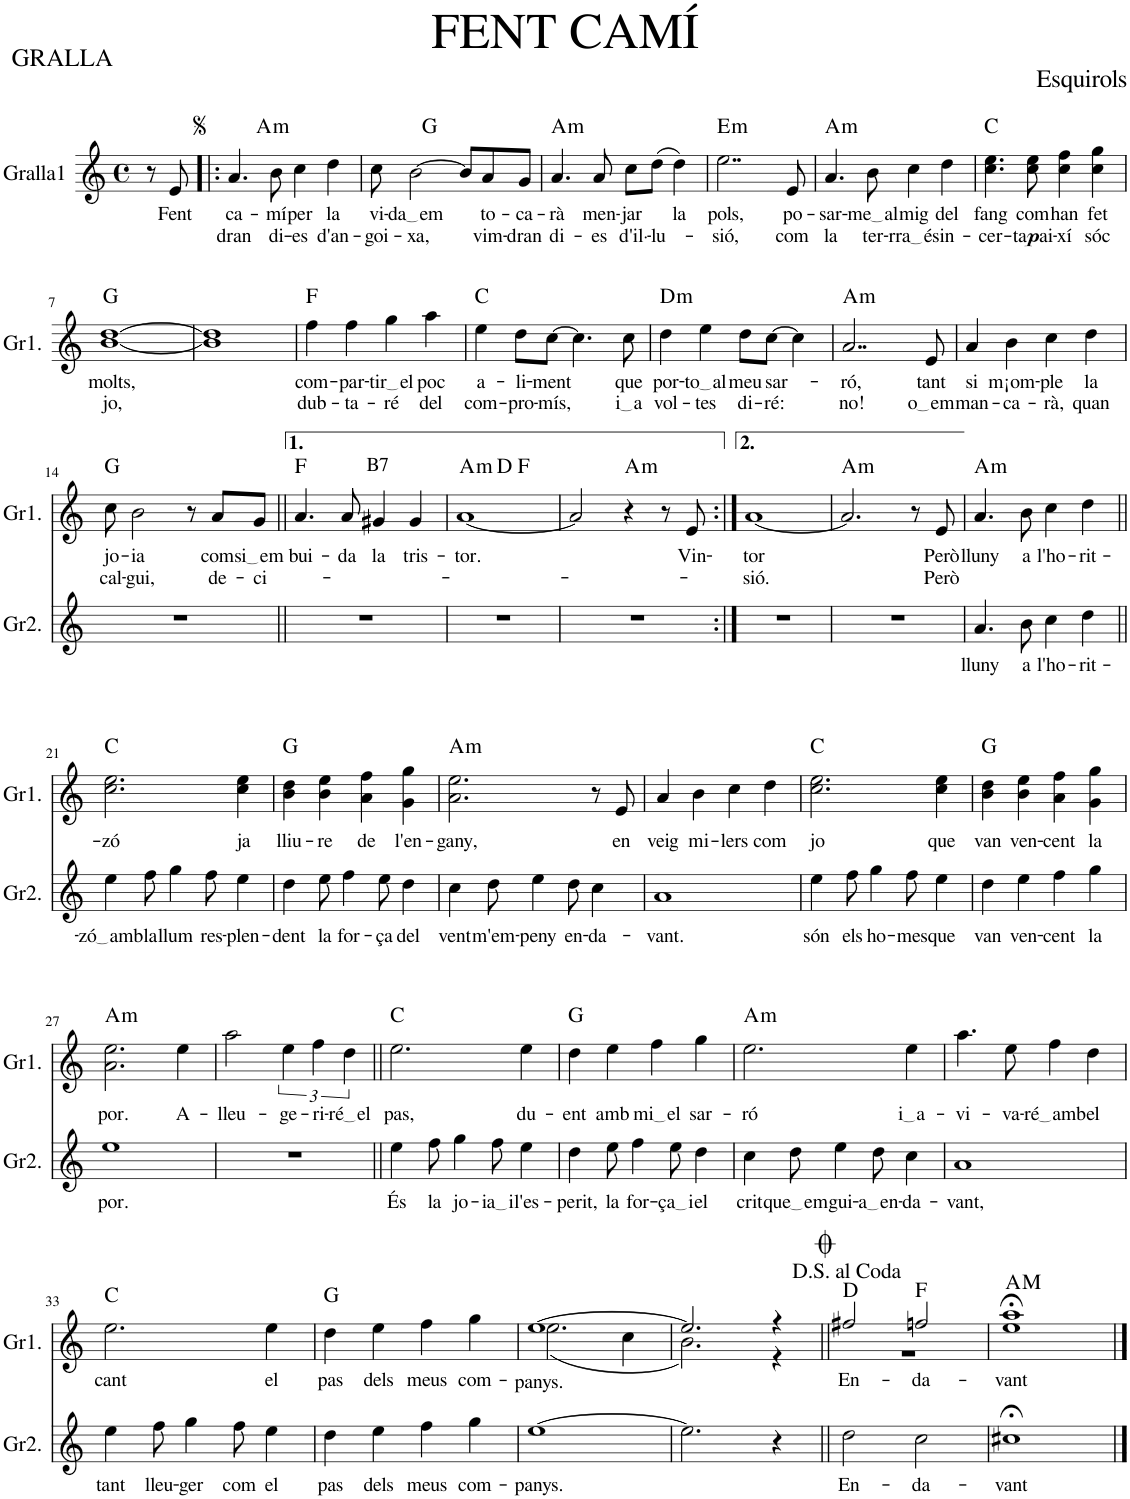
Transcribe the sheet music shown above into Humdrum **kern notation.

**kern	**text	**kern	**text	**text	**harte
*part2	*part2	*part1	*part1	*part1	*part1
*staff2	*staff2	*staff1	*staff1	*staff1	*
*I"Gralla2	*	*I"Gralla1	*	*	*
*I'Gr2.	*	*I'Gr1.	*	*	*
*stria5	*	*	*	*	*
*clefG2	*	*clefG2	*	*	*
*k[]	*	*k[]	*	*	*
*M4/4	*	*M4/4	*	*	*
*met(c)	*	*met(c)	*	*	*
=	=	=	=	=	=
4r	.	8r	.	.	.
!	!	!	!LO:LY:b	!	!
.	.	8e/	Fent	.	.
=1!|:	=1!|:	=1!|:	=1!|:	=1!|:	=1!|:
!	!	!	!LO:LY:b	!LO:LY:b	!
*	*	*^	*	*	*
1r	.	4.a/	4ryy	ca-	dran	.
!	!	!	!	!	!	!LO:H:kt=m
.	.	.	2.ryy	.	.	A:min
!	!	!	!	!LO:LY:b	!LO:LY:b	!
.	.	8b\	.	-mí	di-	.
!	!	!	!	!LO:LY:b	!LO:LY:b	!
.	.	4cc\	.	per	-es	.
!	!	!	!	!LO:LY:b	!LO:LY:b	!
.	.	4dd\	.	la	d'an-	.
=2	=2	=2	=2	=2	=2	=2
!	!	!	!	!LO:LY:b	!LO:LY:b	!
1r	.	8cc\	4ryy	vi-	-goi-	.
!	!	!	!	!LO:LY:b	!LO:LY:b	!
.	.	[2b\	.	da em	-xa,	.
.	.	.	2.ryy	.	.	G:maj
.	.	8b/L]	.	.	.	.
!	!	!	!	!LO:LY:b	!LO:LY:b	!
.	.	8a/	.	to-	vim-	.
!	!	!	!	!LO:LY:b	!LO:LY:b	!
.	.	8g/J	.	-ca-	-dran	.
=3	=3	=3	=3	=3	=3	=3
!	!	!	!	!LO:LY:b	!LO:LY:b	!LO:H:kt=m
*	*	*v	*v	*	*	*
1r	.	4.a/	-rà	di-	A:min
!	!	!	!LO:LY:b	!LO:LY:b	!
.	.	8a/	men-	-es	.
!	!	!	!LO:LY:b	!LO:LY:b	!
.	.	8cc\L	-jar	d'il·-	.
!	!	!	!	!LO:LY:b	!
.	.	(8dd\J	.	-lu-	.
!	!	!	!LO:LY:b	!	!
.	.	4dd\)	la	.	.
=4	=4	=4	=4	=4	=4
!	!	!	!LO:LY:b	!LO:LY:b	!LO:H:kt=m
1r	.	2..ee\	pols,	-sió,	E:min
!	!	!	!LO:LY:b	!LO:LY:b	!
.	.	8e/	po-	com	.
=5	=5	=5	=5	=5	=5
!	!	!	!LO:LY:b	!LO:LY:b	!LO:H:kt=m
1r	.	4.a/	-sar-	la	A:min
!	!	!	!LO:LY:b	!LO:LY:b	!
.	.	8b\	me al	ter-	.
!	!	!	!LO:LY:b	!LO:LY:b	!
.	.	4cc\	mig	rra és	.
!	!	!	!LO:LY:b	!LO:LY:b	!
.	.	4dd\	del	in-	.
=6	=6	=6	=6	=6	=6
!	!	!	!LO:LY:b	!LO:LY:b	!
1r	.	4.cc\ 4.ee\	fang	-cer-	C:maj
!	!	!	!LO:LY:b	!LO:LY:b	!
.	.	8cc\ 8ee\	com	ta ai	.
!	!	!	!LO:LY:b	!LO:LY:b	!
.	.	4cc\ 4ff\	han	-xí	.
!	!	!	!LO:LY:b	!LO:LY:b	!
.	.	4cc\ 4gg\	fet	sóc	.
!!LO:LB:g=z
=7	=7	=7	=7	=7	=7
!	!	!	!LO:LY:b	!LO:LY:b	!
1r	.	[1b [1dd	molts,	jo,	G:maj
=8	=8	=8	=8	=8	=8
1r	.	1b] 1dd]	.	.	.
=9	=9	=9	=9	=9	=9
!	!	!	!LO:LY:b	!LO:LY:b	!
1r	.	4ff\	com-	dub-	F:maj
!	!	!	!LO:LY:b	!LO:LY:b	!
.	.	4ff\	-par-	-ta-	.
!	!	!	!LO:LY:b	!LO:LY:b	!
.	.	4gg\	tir el	-ré	.
!	!	!	!LO:LY:b	!LO:LY:b	!
.	.	4aa\	poc	del	.
=10	=10	=10	=10	=10	=10
!	!	!	!LO:LY:b	!LO:LY:b	!
1r	.	4ee\	a-	com-	C:maj
!	!	!	!LO:LY:b	!LO:LY:b	!
.	.	8dd\L	-li-	-pro-	.
!	!	!	!LO:LY:b	!LO:LY:b	!
.	.	[8cc\J	-ment	-mís,	.
.	.	4.cc\]	.	.	.
!	!	!	!LO:LY:b	!LO:LY:b	!
.	.	8cc\	que	i a	.
=11	=11	=11	=11	=11	=11
!	!	!	!LO:LY:b	!LO:LY:b	!LO:H:kt=m
1r	.	4dd\	por-	vol-	D:min
!	!	!	!LO:LY:b	!LO:LY:b	!
.	.	4ee\	to al	-tes	.
!	!	!	!LO:LY:b	!LO:LY:b	!
.	.	8dd\L	meu	di-	.
!	!	!	!LO:LY:b	!LO:LY:b	!
.	.	[8cc\J	sar-	-ré:	.
.	.	4cc\]	.	.	.
=12	=12	=12	=12	=12	=12
!	!	!	!LO:LY:b	!LO:LY:b	!LO:H:kt=m
1r	.	2..a/	-ró,	no!	A:min
!	!	!	!LO:LY:b	!LO:LY:b	!
.	.	8e/	tant	o em	.
=13	=13	=13	=13	=13	=13
!	!	!	!LO:LY:b	!LO:LY:b	!
1r	.	4a/	si	man-	.
!	!	!	!LO:LY:b	!LO:LY:b	!
.	.	4b\	m¡om-	-ca-	.
!	!	!	!LO:LY:b	!LO:LY:b	!
.	.	4cc\	-ple	-rà,	.
!	!	!	!LO:LY:b	!LO:LY:b	!
.	.	4dd\	la	quan	.
!!LO:LB:g=z
=14	=14	=14	=14	=14	=14
!	!	!	!LO:LY:b	!LO:LY:b	!
1r	.	8cc\	jo-	cal-	G:maj
!	!	!	!LO:LY:b	!LO:LY:b	!
.	.	2b\	-ia	-gui,	.
.	.	8r	.	.	.
!	!	!	!LO:LY:b	!LO:LY:b	!
.	.	8a/L	com	de-	.
!	!	!	!LO:LY:b	!LO:LY:b	!
.	.	8g/J	si em	-ci-	.
=15||	=15||	=15||	=15||	=15||	=15||
!	!	!	!LO:LY:b	!	!
1r	.	4.a/	bui-	.	F:maj
!	!	!	!LO:LY:b	!	!
.	.	8a/	-da	.	.
!	!	!	!LO:LY:b	!	!
.	.	4g#X/	la	.	.
!	!	!	!LO:LY:b	!	!
.	.	4g#/	tris-	.	.
=16	=16	=16	=16	=16	=16
!	!	!	!LO:LY:b	!	!LO:H:kt=m
*	*	*^	*	*	*
*	*	*	*^	*	*	*
1r	.	[1a	4ryy	2ryy	-tor.	.	A:min
.	.	.	2.ryy	.	.	.	D:maj
.	.	.	.	2ryy	.	.	F:maj
*	*	*v	*v	*v	*	*	*
=17	=17	=17	=17	=17	=17
1r	.	2a/]	.	.	.
!	!	!	!	!	!LO:H:kt=m
.	.	4r	.	.	A:min
.	.	8r	.	.	.
!	!	!	!LO:LY:b	!	!
.	.	8e/	Vin-	.	.
=18:|!	=18:|!	=18:|!	=18:|!	=18:|!	=18:|!
!	!	!	!LO:LY:b	!LO:LY:b	!
1r	.	[1a	-tor	-sió.	.
=19	=19	=19	=19	=19	=19
!	!	!	!	!	!LO:H:kt=m
1r	.	2.a/]	.	.	A:min
.	.	8r	.	.	.
!	!	!	!LO:LY:b	!LO:LY:b	!
.	.	8e/	Però	Però	.
=20	=20	=20	=20	=20	=20
!	!LO:LY:b	!	!LO:LY:b	!	!LO:H:kt=m
4.a/	lluny	4.a/	lluny	.	A:min
!	!LO:LY:b	!	!LO:LY:b	!	!
8b\	a	8b\	a	.	.
!	!LO:LY:b	!	!LO:LY:b	!	!
4cc\	l'ho-	4cc\	l'ho-	.	.
!	!LO:LY:b	!	!LO:LY:b	!	!
4dd\	-rit-	4dd\	-rit-	.	.
!!LO:LB:g=z
=21||	=21||	=21||	=21||	=21||	=21||
!	!LO:LY:b	!	!LO:LY:b	!	!
4ee\	zó amb	2.cc\ 2.ee\	-zó	.	C:maj
!	!LO:LY:b	!	!	!	!
8ff\	la	.	.	.	.
!	!LO:LY:b	!	!	!	!
4gg\	llum	.	.	.	.
!	!LO:LY:b	!	!	!	!
8ff\	res-	.	.	.	.
!	!LO:LY:b	!	!LO:LY:b	!	!
4ee\	-plen-	4cc\ 4ee\	ja	.	.
=22	=22	=22	=22	=22	=22
!	!LO:LY:b	!	!LO:LY:b	!	!
4dd\	-dent	4b\ 4dd\	lliu-	.	G:maj
!	!LO:LY:b	!	!LO:LY:b	!	!
8ee\	la	4b\ 4ee\	-re	.	.
!	!LO:LY:b	!	!	!	!
4ff\	for-	.	.	.	.
!	!	!	!LO:LY:b	!	!
.	.	4a\ 4ff\	de	.	.
!	!LO:LY:b	!	!	!	!
8ee\	-ça	.	.	.	.
!	!LO:LY:b	!	!LO:LY:b	!	!
4dd\	del	4g\ 4gg\	l'en-	.	.
=23	=23	=23	=23	=23	=23
!	!LO:LY:b	!	!LO:LY:b	!	!LO:H:kt=m
4cc\	vent	2.a\ 2.ee\	-gany,	.	A:min
!	!LO:LY:b	!	!	!	!
8dd\	m'em-	.	.	.	.
!	!LO:LY:b	!	!	!	!
4ee\	-peny	.	.	.	.
!	!LO:LY:b	!	!	!	!
8dd\	en-	.	.	.	.
!	!LO:LY:b	!	!	!	!
4cc\	-da-	8r	.	.	.
!	!	!	!LO:LY:b	!	!
.	.	8e/	en	.	.
=24	=24	=24	=24	=24	=24
!	!LO:LY:b	!	!LO:LY:b	!	!
1a	-vant.	4a/	veig	.	.
!	!	!	!LO:LY:b	!	!
.	.	4b\	mi-	.	.
!	!	!	!LO:LY:b	!	!
.	.	4cc\	-lers	.	.
!	!	!	!LO:LY:b	!	!
.	.	4dd\	com	.	.
=25	=25	=25	=25	=25	=25
!	!LO:LY:b	!	!LO:LY:b	!	!
4ee\	són	2.cc\ 2.ee\	jo	.	C:maj
!	!LO:LY:b	!	!	!	!
8ff\	els	.	.	.	.
!	!LO:LY:b	!	!	!	!
4gg\	ho-	.	.	.	.
!	!LO:LY:b	!	!	!	!
8ff\	-mes	.	.	.	.
!	!LO:LY:b	!	!LO:LY:b	!	!
4ee\	que	4cc\ 4ee\	que	.	.
=26	=26	=26	=26	=26	=26
!	!LO:LY:b	!	!LO:LY:b	!	!
4dd\	van	4b\ 4dd\	van	.	G:maj
!	!LO:LY:b	!	!LO:LY:b	!	!
4ee\	ven-	4b\ 4ee\	ven-	.	.
!	!LO:LY:b	!	!LO:LY:b	!	!
4ff\	-cent	4a\ 4ff\	-cent	.	.
!	!LO:LY:b	!	!LO:LY:b	!	!
4gg\	la	4g\ 4gg\	la	.	.
!!LO:LB:g=z
=27	=27	=27	=27	=27	=27
!	!LO:LY:b	!	!LO:LY:b	!	!LO:H:kt=m
1ee	por.	2.a\ 2.ee\	por.	.	A:min
!	!	!	!LO:LY:b	!	!
.	.	4ee\	A-	.	.
=28	=28	=28	=28	=28	=28
!	!	!	!LO:LY:b	!	!
1r	.	2aa\	-lleu-	.	.
!	!	!	!LO:LY:b	!	!
.	.	6ee\	-ge-	.	.
!	!	!	!LO:LY:b	!	!
.	.	6ff\	-ri-	.	.
!	!	!	!LO:LY:b	!	!
.	.	6dd\	ré el	.	.
=29||	=29||	=29||	=29||	=29||	=29||
!	!LO:LY:b	!	!LO:LY:b	!	!
4ee\	És	2.ee\	pas,	.	C:maj
!	!LO:LY:b	!	!	!	!
8ff\	la	.	.	.	.
!	!LO:LY:b	!	!	!	!
4gg\	jo-	.	.	.	.
!	!LO:LY:b	!	!	!	!
8ff\	ia i	.	.	.	.
!	!LO:LY:b	!	!LO:LY:b	!	!
4ee\	l'es-	4ee\	du-	.	.
=30	=30	=30	=30	=30	=30
!	!LO:LY:b	!	!LO:LY:b	!	!
4dd\	-perit,	4dd\	-ent	.	G:maj
!	!LO:LY:b	!	!LO:LY:b	!	!
8ee\	la	4ee\	amb	.	.
!	!LO:LY:b	!	!	!	!
4ff\	for-	.	.	.	.
!	!	!	!LO:LY:b	!	!
.	.	4ff\	mi el	.	.
!	!LO:LY:b	!	!	!	!
8ee\	ça i	.	.	.	.
!	!LO:LY:b	!	!LO:LY:b	!	!
4dd\	el	4gg\	sar-	.	.
=31	=31	=31	=31	=31	=31
!	!LO:LY:b	!	!LO:LY:b	!	!LO:H:kt=m
4cc\	crit	2.ee\	-ró	.	A:min
!	!LO:LY:b	!	!	!	!
8dd\	que em	.	.	.	.
!	!LO:LY:b	!	!	!	!
4ee\	gui-	.	.	.	.
!	!LO:LY:b	!	!	!	!
8dd\	a en	.	.	.	.
!	!LO:LY:b	!	!LO:LY:b	!	!
4cc\	-da-	4ee\	i a	.	.
=32	=32	=32	=32	=32	=32
!	!LO:LY:b	!	!LO:LY:b	!	!
1a	-vant,	4.aa\	-vi-	.	.
!	!	!	!LO:LY:b	!	!
.	.	8ee\	-va-	.	.
!	!	!	!LO:LY:b	!	!
.	.	4ff\	ré amb	.	.
!	!	!	!LO:LY:b	!	!
.	.	4dd\	el	.	.
!!LO:LB:g=z
=33	=33	=33	=33	=33	=33
!	!LO:LY:b	!	!LO:LY:b	!	!
4ee\	tant	2.ee\	cant	.	C:maj
!	!LO:LY:b	!	!	!	!
8ff\	lleu-	.	.	.	.
!	!LO:LY:b	!	!	!	!
4gg\	-ger	.	.	.	.
!	!LO:LY:b	!	!	!	!
8ff\	com	.	.	.	.
!	!LO:LY:b	!	!LO:LY:b	!	!
4ee\	el	4ee\	el	.	.
=34	=34	=34	=34	=34	=34
!	!LO:LY:b	!	!LO:LY:b	!	!
4dd\	pas	4dd\	pas	.	G:maj
!	!LO:LY:b	!	!LO:LY:b	!	!
4ee\	dels	4ee\	dels	.	.
!	!LO:LY:b	!	!LO:LY:b	!	!
4ff\	meus	4ff\	meus	.	.
!	!LO:LY:b	!	!LO:LY:b	!	!
4gg\	com-	4gg\	com-	.	.
=35	=35	=35	=35	=35	=35
!	!LO:LY:b	!	!LO:LY:b	!	!
*	*	*^	*	*	*
[1ee	-panys.	[1ee	(2.ee\	-panys.	.	.
.	.	.	4cc\	.	.	.
=36	=36	=36	=36	=36	=36	=36
2.ee\]	.	2.ee/]	2.b\)	.	.	.
4r	.	4r	4r	.	.	.
=37||	=37||	=37||	=37||	=37||	=37||	=37||
!	!LO:LY:b	!	!	!LO:LY:b	!	!
2dd\	En-	2ff#X/	1r	En-	.	D:maj
!	!LO:LY:b	!	!	!LO:LY:b	!	!
2cc\	-da-	2ffn/	.	-da-	.	F:maj
*	*	*v	*v	*	*	*
=38	=38	=38	=38	=38	=38
!	!LO:LY:b	!	!LO:LY:b	!	!LO:H:kt=M
1cc#X;<	-vant	1ee;< 1aa;<	-vant	.	A:maj
==	==	==	==	==	==
*-	*-	*-	*-	*-	*-
